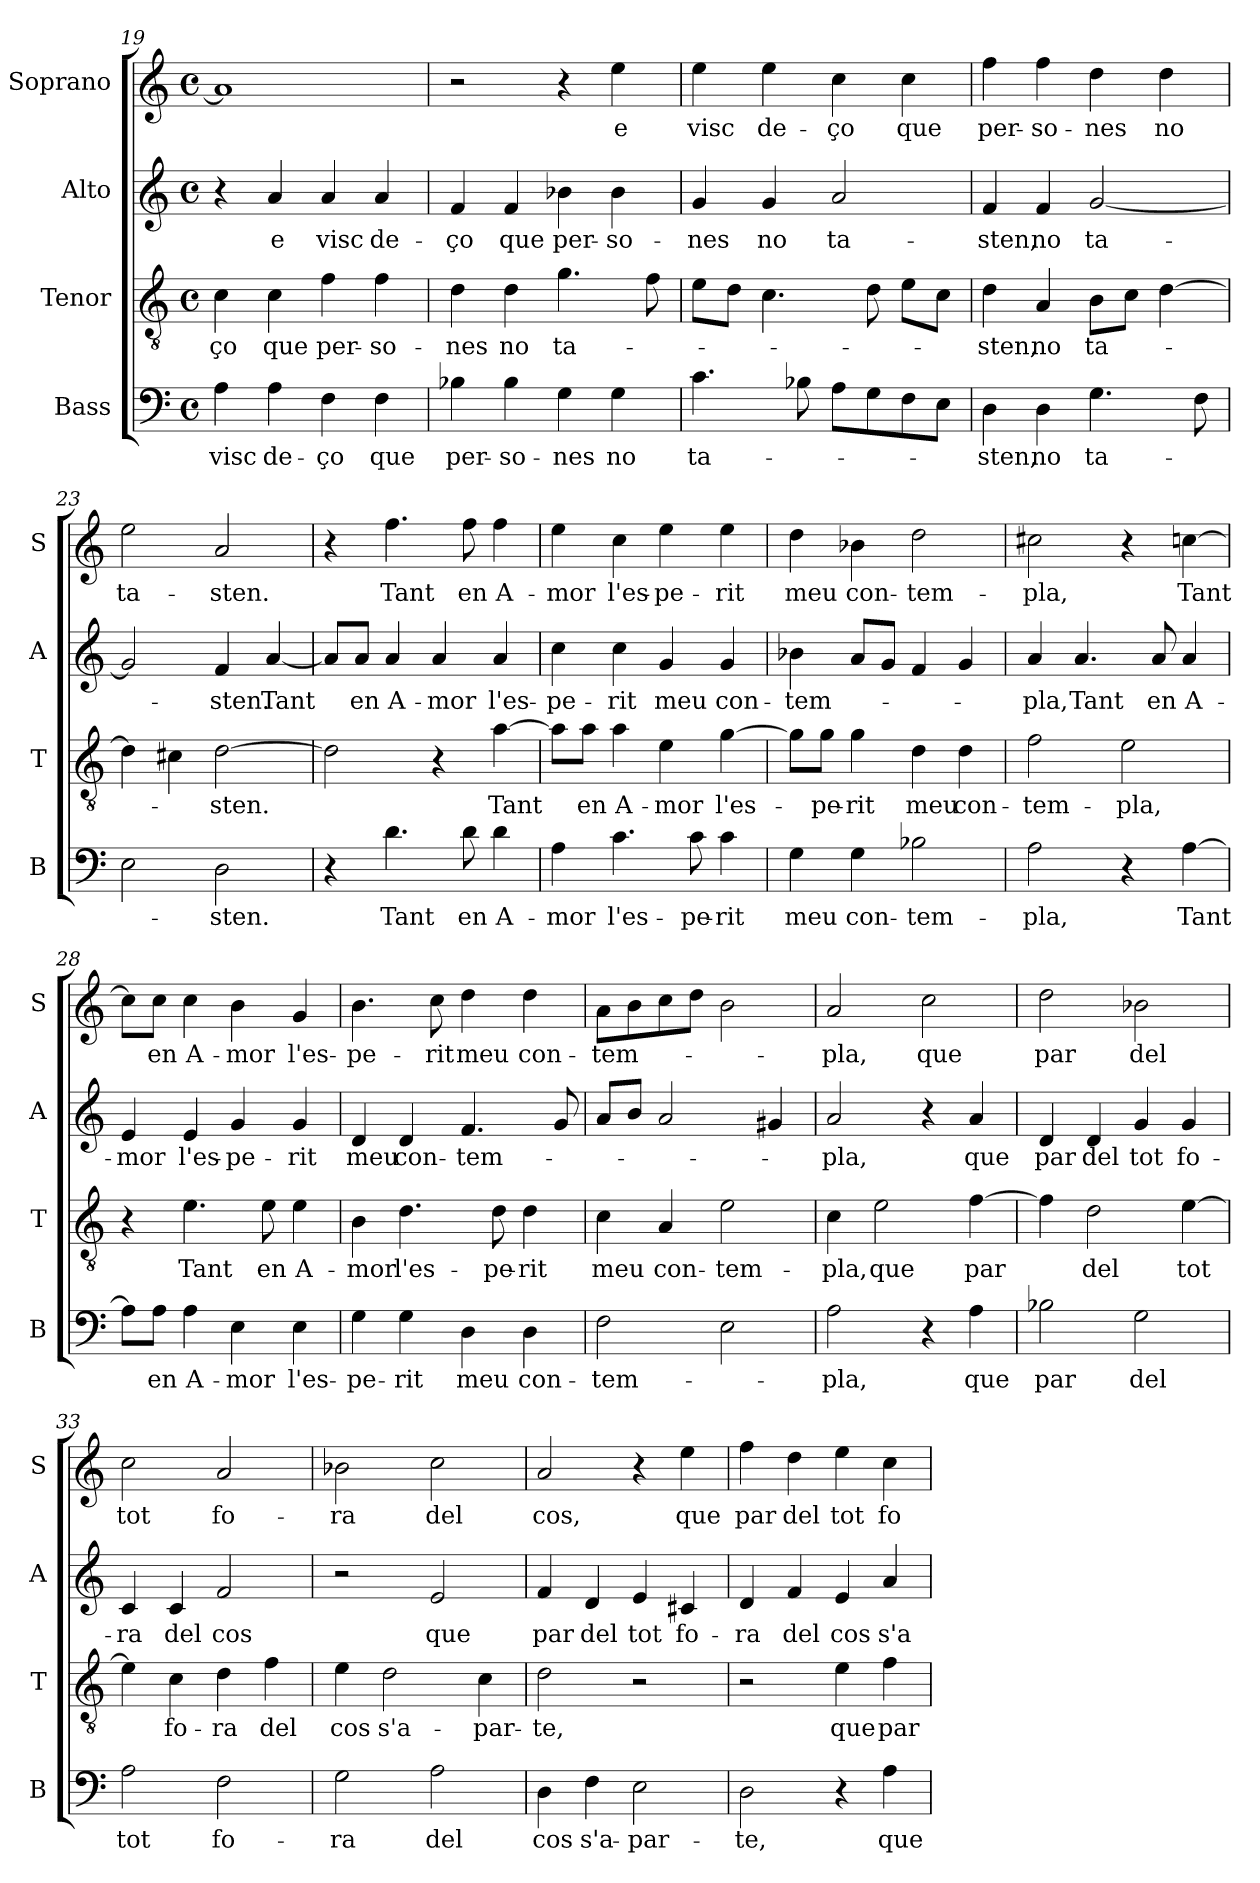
**kern	**text	**kern	**text	**kern	**text	**kern	**text
*part4	*part4	*part3	*part3	*part2	*part2	*part1	*part1
*staff4	*staff4	*staff3	*staff3	*staff2	*staff2	*staff1	*staff1
*I"Bass	*	*I"Tenor	*	*I"Alto	*	*I"Soprano	*
*I'B	*	*I'T	*	*I'A	*	*I'S	*
*clefF4	*	*clefGv2	*	*clefG2	*	*clefG2	*
*k[]	*	*k[]	*	*k[]	*	*k[]	*
*C:	*	*C:	*	*C:	*	*C:	*
*M4/4	*	*M4/4	*	*M4/4	*	*M4/4	*
*met(c)	*	*met(c)	*	*met(c)	*	*met(c)	*
=19	=19	=19	=19	=19	=19	=19	=19
4A\	visc	4c\	-ço	4r	.	1a]	.
4A\	de-	4c\	que	4a/	e	.	.
4F\	-ço	4f\	per-	4a/	visc	.	.
4F\	que	4f\	-so-	4a/	de-	.	.
!!LO:LB:g=z
=20	=20	=20	=20	=20	=20	=20	=20
4B-X\	per-	4d\	-nes	4f/	-ço	2rcc	.
4B-\	-so-	4d\	no	4f/	que	.	.
4G\	-nes	4.g\	ta-	4b-X\	per-	4r	.
4G\	no	.	.	4b-\	-so-	4ee\	e
.	.	8f\	.	.	.	.	.
=21	=21	=21	=21	=21	=21	=21	=21
4.c\	ta-	8e\L	.	4g/	-nes	4ee\	visc
.	.	8d\J	.	.	.	.	.
.	.	4.c\	.	4g/	no	4ee\	de-
8B-X\	.	.	.	.	.	.	.
8A\L	.	.	.	2a/	ta-	4cc\	-ço
8G\	.	8d\	.	.	.	.	.
8F\	.	8e\L	.	.	.	4cc\	que
8E\J	.	8c\J	.	.	.	.	.
=22	=22	=22	=22	=22	=22	=22	=22
4D\	-sten,	4d\	-sten,	4f/	-sten,	4ff\	per-
4D\	no	4A/	no	4f/	no	4ff\	-so-
4.G\	ta-	8B\L	ta-	[2g/	ta-	4dd\	-nes
.	.	8c\J	.	.	.	.	.
.	.	[4d\	.	.	.	4dd\	no
8F\	.	.	.	.	.	.	.
=23	=23	=23	=23	=23	=23	=23	=23
2E\	.	4d\]	.	2g/]	.	2ee\	ta-
.	.	4c#X\	.	.	.	.	.
2D\	-sten.	[2d\	-sten.	4f/	-sten.	2a/	-sten.
.	.	.	.	[4a/	Tant	.	.
=24	=24	=24	=24	=24	=24	=24	=24
4r	.	2d\]	.	8a/L]	.	4r	.
.	.	.	.	8a/J	en	.	.
4.d\	Tant	.	.	4a/	A-	4.ff\	Tant
.	.	4r	.	4a/	-mor	.	.
8d\	en	.	.	.	.	8ff\	en
4d\	A-	[4a\	Tant	4a/	l'es-	4ff\	A-
!!LO:LB:g=z
=25	=25	=25	=25	=25	=25	=25	=25
4A\	-mor	8a\L]	.	4cc\	-pe-	4ee\	-mor
.	.	8a\J	en	.	.	.	.
4.c\	l'es-	4a\	A-	4cc\	-rit	4cc\	l'es-
.	.	4e\	-mor	4g/	meu	4ee\	-pe-
8c\	-pe-	.	.	.	.	.	.
4c\	-rit	[4g\	l'es-	4g/	con-	4ee\	-rit
=26	=26	=26	=26	=26	=26	=26	=26
4G\	meu	8g\L]	.	4b-X\	-tem-	4dd\	meu
.	.	8g\J	-pe-	.	.	.	.
4G\	con-	4g\	-rit	8a/L	.	4b-X\	con-
.	.	.	.	8g/J	.	.	.
2B-X\	-tem-	4d\	meu	4f/	.	2dd\	-tem-
.	.	4d\	con-	4g/	.	.	.
=27	=27	=27	=27	=27	=27	=27	=27
2A\	-pla,	2f\	-tem-	4a/	-pla,	2cc#X\	-pla,
.	.	.	.	4.a/	Tant	.	.
4r	.	2e\	-pla,	.	.	4r	.
.	.	.	.	8a/	en	.	.
[4A\	Tant	.	.	4a/	A-	[4ccn\	Tant
=28	=28	=28	=28	=28	=28	=28	=28
8A\L]	.	4r	.	4e/	-mor	8cc\L]	.
8A\J	en	.	.	.	.	8cc\J	en
4A\	A-	4.e\	Tant	4e/	l'es-	4cc\	A-
4E\	-mor	.	.	4g/	-pe-	4b\	-mor
.	.	8e\	en	.	.	.	.
4E\	l'es-	4e\	A-	4g/	-rit	4g/	l'es-
!!LO:PB:g=z
=29	=29	=29	=29	=29	=29	=29	=29
4G\	-pe-	4B\	-mor	4d/	meu	4.b\	-pe-
4G\	-rit	4.d\	l'es-	4d/	con-	.	.
.	.	.	.	.	.	8cc\	-rit
4D\	meu	.	.	4.f/	-tem-	4dd\	meu
.	.	8d\	-pe-	.	.	.	.
4D\	con-	4d\	-rit	.	.	4dd\	con-
.	.	.	.	8g/	.	.	.
=30	=30	=30	=30	=30	=30	=30	=30
2F\	-tem-	4c\	meu	8a/L	.	8a\L	-tem-
.	.	.	.	8b/J	.	8b\	.
.	.	4A/	con-	2a/	.	8cc\	.
.	.	.	.	.	.	8dd\J	.
2E\	.	2e\	-tem-	.	.	2b\	.
.	.	.	.	4g#X/	.	.	.
=31	=31	=31	=31	=31	=31	=31	=31
2A\	-pla,	4c\	-pla,	2a/	-pla,	2a/	-pla,
.	.	2e\	que	.	.	.	.
4r	.	.	.	4r	.	2cc\	que
4A\	que	[4f\	par	4a/	que	.	.
=32	=32	=32	=32	=32	=32	=32	=32
2B-X\	par	4f\]	.	4d/	par	2dd\	par
.	.	2d\	del	4d/	del	.	.
2G\	del	.	.	4g/	tot	2b-X\	del
.	.	[4e\	tot	4g/	fo-	.	.
=33	=33	=33	=33	=33	=33	=33	=33
2A\	tot	4e\]	.	4c/	-ra	2cc\	tot
.	.	4c\	fo-	4c/	del	.	.
2F\	fo-	4d\	-ra	2f/	cos	2a/	fo-
.	.	4f\	del	.	.	.	.
!!LO:LB:g=z
=34	=34	=34	=34	=34	=34	=34	=34
2G\	-ra	4e\	cos	2r	.	2b-X\	-ra
.	.	2d\	s'a-	.	.	.	.
2A\	del	.	.	2e/	que	2cc\	del
.	.	4c\	-par-	.	.	.	.
=35	=35	=35	=35	=35	=35	=35	=35
4D\	cos	2d\	-te,	4f/	par	2a/	cos,
4F\	s'a-	.	.	4d/	del	.	.
2E\	-par-	2r	.	4e/	tot	4r	.
.	.	.	.	4c#X/	fo-	4ee\	que
=36	=36	=36	=36	=36	=36	=36	=36
2D\	-te,	2r	.	4d/	-ra	4ff\	par
.	.	.	.	4f/	del	4dd\	del
4r	.	4e\	que	4e/	cos	4ee\	tot
4A\	que	4f\	par	4a/	s'a-	4cc\	fo-
=	=	=	=	=	=	=	=
*-	*-	*-	*-	*-	*-	*-	*-
